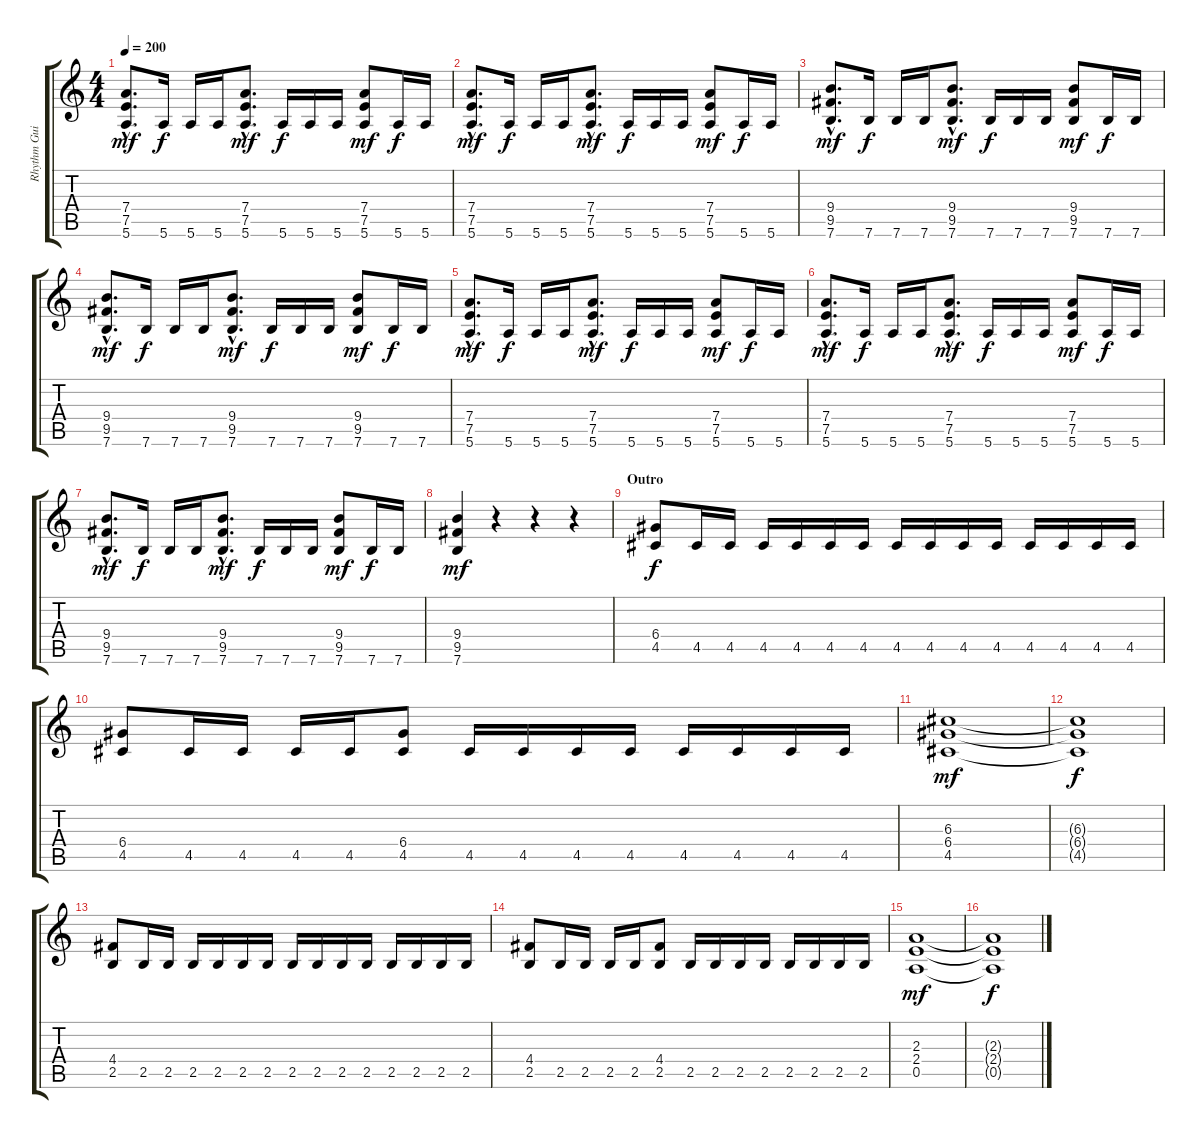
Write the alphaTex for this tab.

\track ("Rhythm Guitar 1" "Rhythm Gui") {instrument distortionguitar}
\staff {score tabs}
\tuning (E4 B3 G3 D3 A2 E2) {hide}
\ts (4 4)
\tempo 200
\clef g2
\ks c
(7.4{hac} 7.5{hac} 5.6{hac}).8{d dy mf} 5.6.16{dy f} 5.6.16 5.6.16 (7.4{hac} 7.5{hac} 5.6{hac}).8{d dy mf} 5.6.16{dy f} 5.6.16 5.6.16 (7.4 7.5 5.6).8{dy mf} 5.6.16{dy f} 5.6.16 |
(7.4{hac} 7.5{hac} 5.6{hac}).8{d dy mf} 5.6.16{dy f} 5.6.16 5.6.16 (7.4{hac} 7.5{hac} 5.6{hac}).8{d dy mf} 5.6.16{dy f} 5.6.16 5.6.16 (7.4 7.5 5.6).8{dy mf} 5.6.16{dy f} 5.6.16 |
(9.4{hac} 9.5{hac} 7.6{hac}).8{d dy mf} 7.6.16{dy f} 7.6.16 7.6.16 (9.4{hac} 9.5{hac} 7.6{hac}).8{d dy mf} 7.6.16{dy f} 7.6.16 7.6.16 (9.4 9.5 7.6).8{dy mf} 7.6.16{dy f} 7.6.16 |
(9.4{hac} 9.5{hac} 7.6{hac}).8{d dy mf} 7.6.16{dy f} 7.6.16 7.6.16 (9.4{hac} 9.5{hac} 7.6{hac}).8{d dy mf} 7.6.16{dy f} 7.6.16 7.6.16 (9.4 9.5 7.6).8{dy mf} 7.6.16{dy f} 7.6.16 |
(7.4{hac} 7.5{hac} 5.6{hac}).8{d dy mf} 5.6.16{dy f} 5.6.16 5.6.16 (7.4{hac} 7.5{hac} 5.6{hac}).8{d dy mf} 5.6.16{dy f} 5.6.16 5.6.16 (7.4 7.5 5.6).8{dy mf} 5.6.16{dy f} 5.6.16 |
(7.4{hac} 7.5{hac} 5.6{hac}).8{d dy mf} 5.6.16{dy f} 5.6.16 5.6.16 (7.4{hac} 7.5{hac} 5.6{hac}).8{d dy mf} 5.6.16{dy f} 5.6.16 5.6.16 (7.4 7.5 5.6).8{dy mf} 5.6.16{dy f} 5.6.16 |
(9.4{hac} 9.5{hac} 7.6{hac}).8{d dy mf} 7.6.16{dy f} 7.6.16 7.6.16 (9.4{hac} 9.5{hac} 7.6{hac}).8{d dy mf} 7.6.16{dy f} 7.6.16 7.6.16 (9.4 9.5 7.6).8{dy mf} 7.6.16{dy f} 7.6.16 |
(9.4 9.5 7.6).4{dy mf} r.4 r.4 r.4 |
\section ("" "Outro")
(6.4 4.5).8{dy f} 4.5.16 4.5.16 4.5.16 4.5.16 4.5.16 4.5.16 4.5.16 4.5.16 4.5.16 4.5.16 4.5.16 4.5.16 4.5.16 4.5.16 |
(6.4 4.5).8 4.5.16 4.5.16 4.5.16 4.5.16 (6.4 4.5).8 4.5.16 4.5.16 4.5.16 4.5.16 4.5.16 4.5.16 4.5.16 4.5.16 |
(6.3 6.4 4.5).1{dy mf} |
(6.3{t} 6.4{t} 4.5{t}).1{dy f} |
(4.4 2.5).8 2.5.16 2.5.16 2.5.16 2.5.16 2.5.16 2.5.16 2.5.16 2.5.16 2.5.16 2.5.16 2.5.16 2.5.16 2.5.16 2.5.16 |
(4.4 2.5).8 2.5.16 2.5.16 2.5.16 2.5.16 (4.4 2.5).8 2.5.16 2.5.16 2.5.16 2.5.16 2.5.16 2.5.16 2.5.16 2.5.16 |
(2.3 2.4 0.5).1{dy mf} |
(2.3{t} 2.4{t} 0.5{t}).1{dy f}
